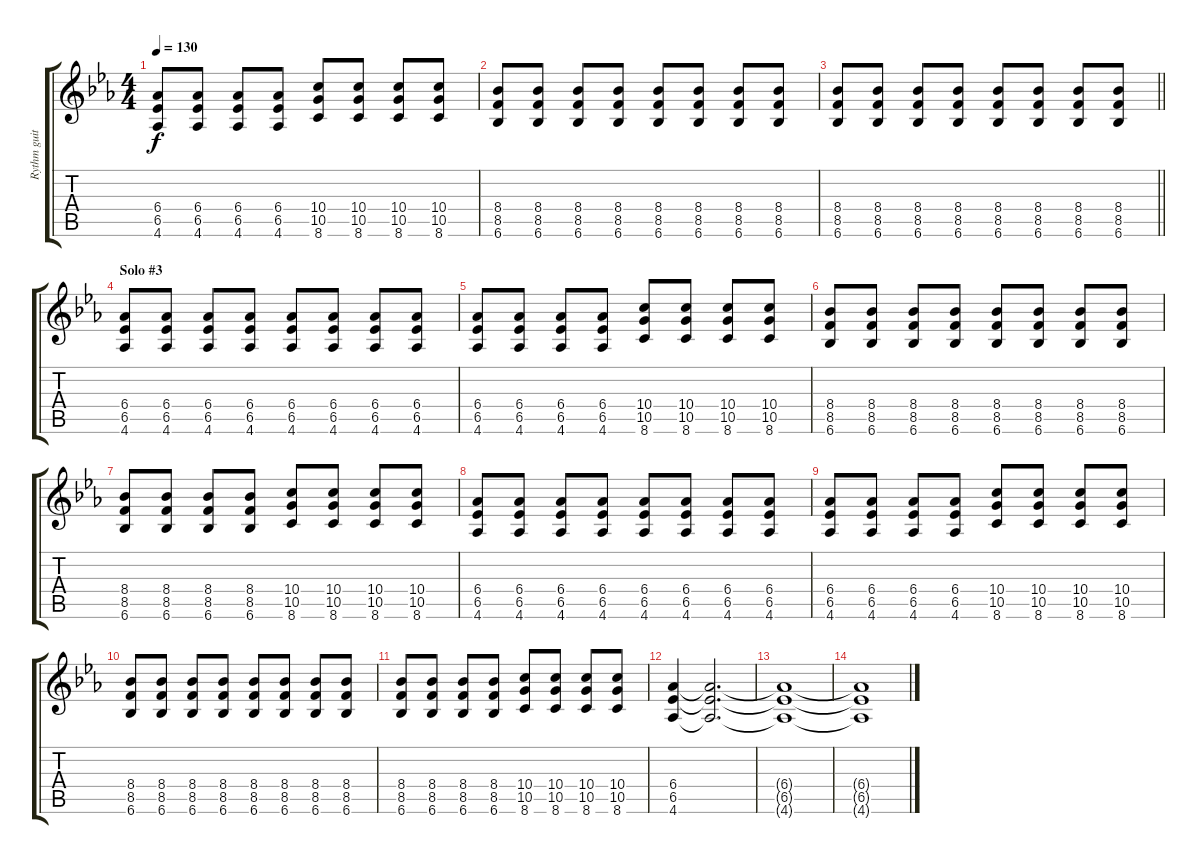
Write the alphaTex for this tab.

\track ("Rythm guitar" "Rythm guit") {instrument overdrivenguitar}
\staff {score tabs}
\tuning (E4 B3 G3 D3 A2 E2) {hide}
\ts (4 4)
\tempo 130
\clef g2
\ks eb
(6.4 6.5 4.6).8{dy f} (6.4 6.5 4.6).8 (6.4 6.5 4.6).8 (6.4 6.5 4.6).8 (10.4 10.5 8.6).8 (10.4 10.5 8.6).8 (10.4 10.5 8.6).8 (10.4 10.5 8.6).8 |
(8.4 8.5 6.6).8 (8.4 8.5 6.6).8 (8.4 8.5 6.6).8 (8.4 8.5 6.6).8 (8.4 8.5 6.6).8 (8.4 8.5 6.6).8 (8.4 8.5 6.6).8 (8.4 8.5 6.6).8 |
\barLineRight lightlight
(8.4 8.5 6.6).8 (8.4 8.5 6.6).8 (8.4 8.5 6.6).8 (8.4 8.5 6.6).8 (8.4 8.5 6.6).8 (8.4 8.5 6.6).8 (8.4 8.5 6.6).8 (8.4 8.5 6.6).8 |
\section ("" "Solo #3")
(6.4 6.5 4.6).8 (6.4 6.5 4.6).8 (6.4 6.5 4.6).8 (6.4 6.5 4.6).8 (6.4 6.5 4.6).8 (6.4 6.5 4.6).8 (6.4 6.5 4.6).8 (6.4 6.5 4.6).8 |
(6.4 6.5 4.6).8 (6.4 6.5 4.6).8 (6.4 6.5 4.6).8 (6.4 6.5 4.6).8 (10.4 10.5 8.6).8 (10.4 10.5 8.6).8 (10.4 10.5 8.6).8 (10.4 10.5 8.6).8 |
(8.4 8.5 6.6).8 (8.4 8.5 6.6).8 (8.4 8.5 6.6).8 (8.4 8.5 6.6).8 (8.4 8.5 6.6).8 (8.4 8.5 6.6).8 (8.4 8.5 6.6).8 (8.4 8.5 6.6).8 |
(8.4 8.5 6.6).8 (8.4 8.5 6.6).8 (8.4 8.5 6.6).8 (8.4 8.5 6.6).8 (10.4 10.5 8.6).8 (10.4 10.5 8.6).8 (10.4 10.5 8.6).8 (10.4 10.5 8.6).8 |
(6.4 6.5 4.6).8 (6.4 6.5 4.6).8 (6.4 6.5 4.6).8 (6.4 6.5 4.6).8 (6.4 6.5 4.6).8 (6.4 6.5 4.6).8 (6.4 6.5 4.6).8 (6.4 6.5 4.6).8 |
(6.4 6.5 4.6).8 (6.4 6.5 4.6).8 (6.4 6.5 4.6).8 (6.4 6.5 4.6).8 (10.4 10.5 8.6).8 (10.4 10.5 8.6).8 (10.4 10.5 8.6).8 (10.4 10.5 8.6).8 |
(8.4 8.5 6.6).8 (8.4 8.5 6.6).8 (8.4 8.5 6.6).8 (8.4 8.5 6.6).8 (8.4 8.5 6.6).8 (8.4 8.5 6.6).8 (8.4 8.5 6.6).8 (8.4 8.5 6.6).8 |
(8.4 8.5 6.6).8 (8.4 8.5 6.6).8 (8.4 8.5 6.6).8 (8.4 8.5 6.6).8 (10.4 10.5 8.6).8 (10.4 10.5 8.6).8 (10.4 10.5 8.6).8 (10.4 10.5 8.6).8 |
(6.4 6.5 4.6).4 (6.4{t} 6.5{t} 4.6{t}).2{d} |
(6.4{t} 6.5{t} 4.6{t}).1 |
(6.4{t} 6.5{t} 4.6{t}).1
